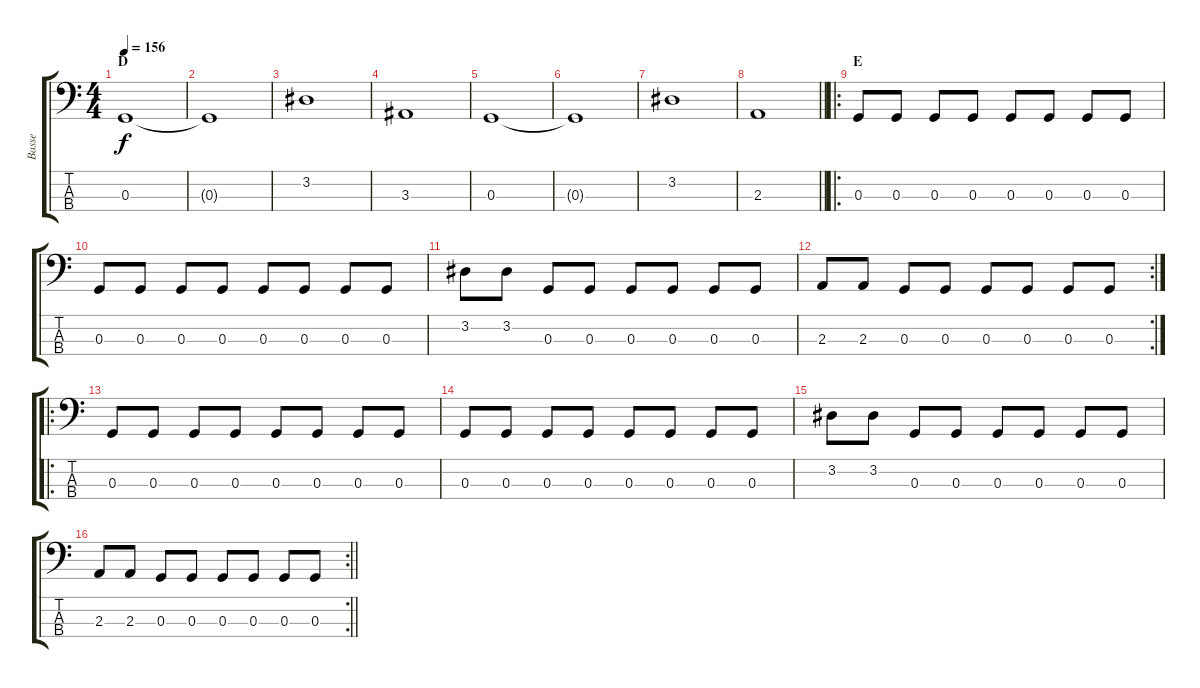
\track ("Basse" "Basse") {instrument electricbassfinger}
\staff {score tabs}
\tuning (F2 C2 G1 D1) {hide}
\ts (4 4)
\section ("" "D")
\tempo 156
\clef f4
\ks c
0.3.1{dy f} |
0.3{t}.1 |
3.2.1 |
3.3.1 |
0.3.1 |
0.3{t}.1 |
3.2.1 |
\barLineRight lightlight
2.3.1 |
\ro
\section ("" "E")
0.3.8 0.3.8 0.3.8 0.3.8 0.3.8 0.3.8 0.3.8 0.3.8 |
0.3.8 0.3.8 0.3.8 0.3.8 0.3.8 0.3.8 0.3.8 0.3.8 |
3.2.8 3.2.8 0.3.8 0.3.8 0.3.8 0.3.8 0.3.8 0.3.8 |
\rc 2
2.3.8 2.3.8 0.3.8 0.3.8 0.3.8 0.3.8 0.3.8 0.3.8 |
\ro
0.3.8 0.3.8 0.3.8 0.3.8 0.3.8 0.3.8 0.3.8 0.3.8 |
0.3.8 0.3.8 0.3.8 0.3.8 0.3.8 0.3.8 0.3.8 0.3.8 |
3.2.8 3.2.8 0.3.8 0.3.8 0.3.8 0.3.8 0.3.8 0.3.8 |
\rc 2
\barLineRight lightlight
2.3.8 2.3.8 0.3.8 0.3.8 0.3.8 0.3.8 0.3.8 0.3.8
